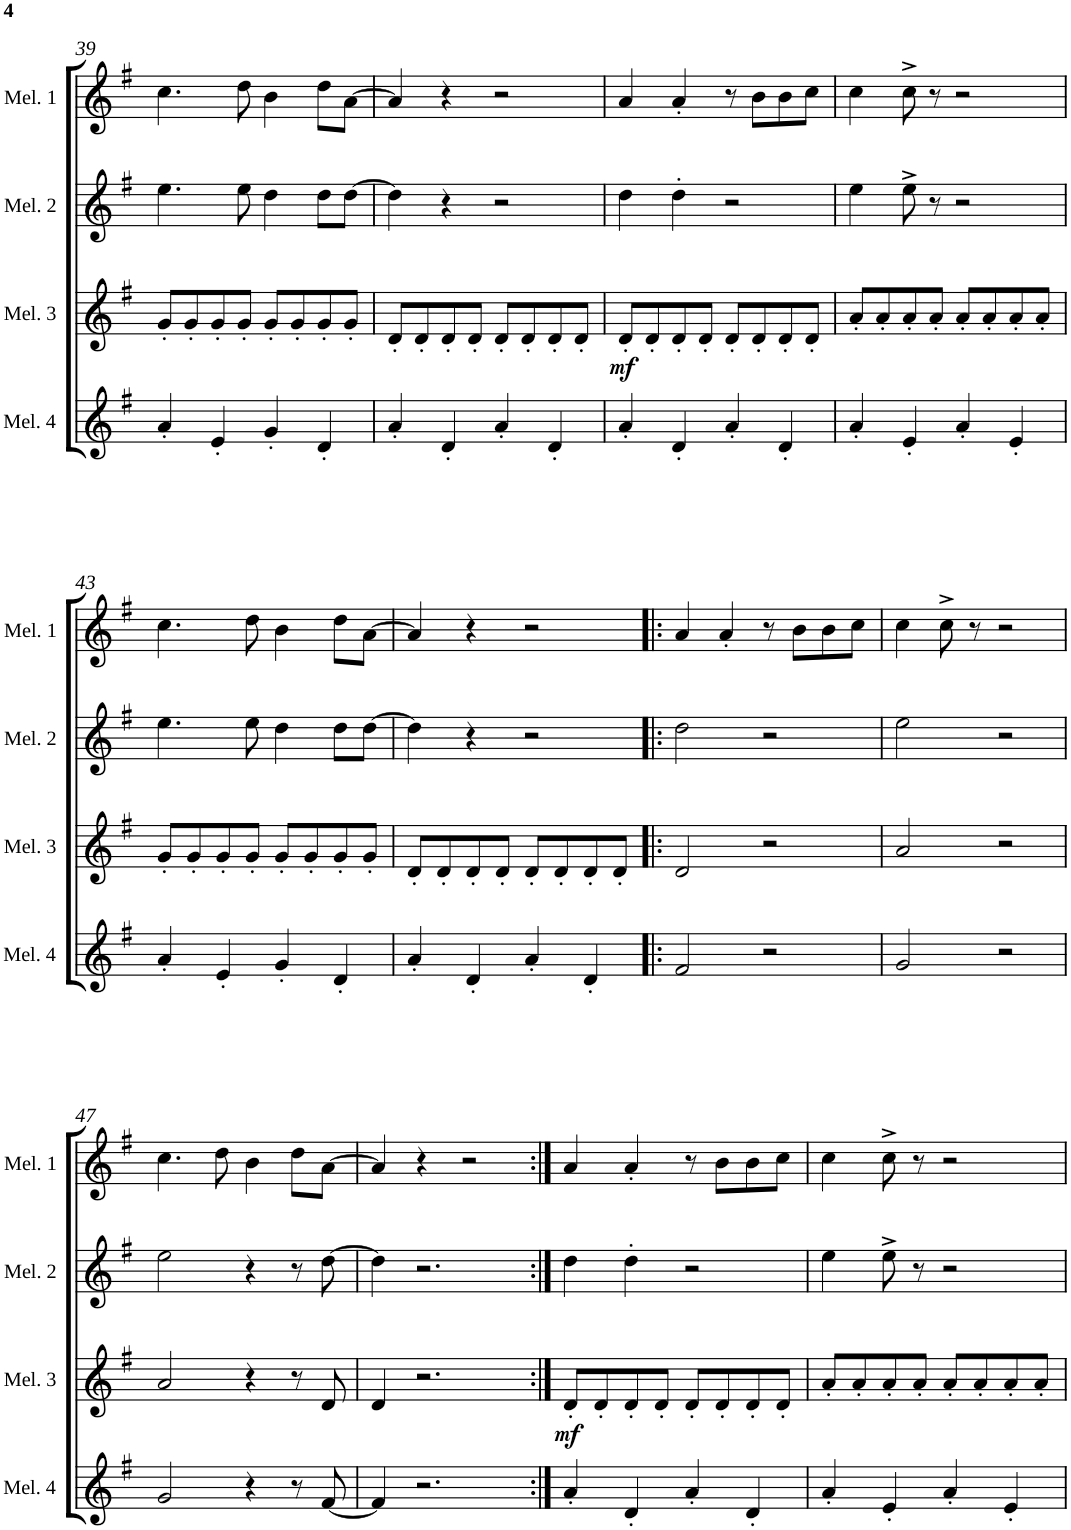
**kern	**kern	**dynam	**kern	**kern
*part4	*part3	*part3	*part2	*part1
*staff4	*staff3	*staff3	*staff2	*staff1
*I"Melodica 4	*I"Melodica 3	*	*I"Melodica 2	*I"Melodica 1
*I'Mel. 4	*I'Mel. 3	*	*I'Mel. 2	*I'Mel. 1
!!LO:PB:g=z
*clefG2	*clefG2	*	*clefG2	*clefG2
*k[f#]	*k[f#]	*	*k[f#]	*k[f#]
*G:	*G:	*	*G:	*G:
*M4/4	*M4/4	*	*M4/4	*M4/4
=39	=39	=39	=39	=39
4a'</	8g'</L	.	4.ee\	4.cc\
.	8g'</	.	.	.
4e'</	8g'</	.	.	.
.	8g'</J	.	8ee\	8dd\
4g'</	8g'</L	.	4dd\	4b\
.	8g'</	.	.	.
4d'</	8g'</	.	8dd\L	8dd\L
.	8g'</J	.	[8dd\J	[8a\J
=40	=40	=40	=40	=40
4a'</	8d'</L	.	4dd\]	4a/]
.	8d'</	.	.	.
4d'</	8d'</	.	4r	4r
.	8d'</J	.	.	.
4a'</	8d'</L	.	2r	2r
.	8d'</	.	.	.
4d'</	8d'</	.	.	.
.	8d'</J	.	.	.
=41	=41	=41	=41	=41
!	!	!LO:DY:b	!	!
4a'</	8d'</L	mf	4dd\	4a/
.	8d'</	.	.	.
4d'</	8d'</	.	4dd'>\	4a'</
.	8d'</J	.	.	.
4a'</	8d'</L	.	2r	8r
.	8d'</	.	.	8b\L
4d'</	8d'</	.	.	8b\
.	8d'</J	.	.	8cc\J
=42	=42	=42	=42	=42
4a'</	8a'</L	.	4ee\	4cc\
.	8a'</	.	.	.
4e'</	8a'</	.	8ee^>\	8cc^>\
.	8a'</J	.	8r	8r
4a'</	8a'</L	.	2r	2r
.	8a'</	.	.	.
4e'</	8a'</	.	.	.
.	8a'</J	.	.	.
!!LO:LB:g=z
=43	=43	=43	=43	=43
4a'</	8g'</L	.	4.ee\	4.cc\
.	8g'</	.	.	.
4e'</	8g'</	.	.	.
.	8g'</J	.	8ee\	8dd\
4g'</	8g'</L	.	4dd\	4b\
.	8g'</	.	.	.
4d'</	8g'</	.	8dd\L	8dd\L
.	8g'</J	.	[8dd\J	[8a\J
=44	=44	=44	=44	=44
4a'</	8d'</L	.	4dd\]	4a/]
.	8d'</	.	.	.
4d'</	8d'</	.	4r	4r
.	8d'</J	.	.	.
4a'</	8d'</L	.	2r	2r
.	8d'</	.	.	.
4d'</	8d'</	.	.	.
.	8d'</J	.	.	.
=45!|:	=45!|:	=45!|:	=45!|:	=45!|:
2f#/	2d/	.	2dd\	4a/
.	.	.	.	4a'</
2r	2r	.	2r	8r
.	.	.	.	8b\L
.	.	.	.	8b\
.	.	.	.	8cc\J
=46	=46	=46	=46	=46
2g/	2a/	.	2ee\	4cc\
.	.	.	.	8cc^>\
.	.	.	.	8r
2r	2r	.	2r	2r
!!LO:LB:g=z
=47	=47	=47	=47	=47
2g/	2a/	.	2ee\	4.cc\
.	.	.	.	8dd\
4r	4r	.	4r	4b\
8r	8r	.	8r	8dd\L
[8f#/	8d/	.	[8dd\	[8a\J
=48	=48	=48	=48	=48
4f#/]	4d/	.	4dd\]	4a/]
2.r	2.r	.	2.r	4r
.	.	.	.	2r
=49:|!	=49:|!	=49:|!	=49:|!	=49:|!
!	!	!LO:DY:b	!	!
4a'</	8d'</L	mf	4dd\	4a/
.	8d'</	.	.	.
4d'</	8d'</	.	4dd'>\	4a'</
.	8d'</J	.	.	.
4a'</	8d'</L	.	2r	8r
.	8d'</	.	.	8b\L
4d'</	8d'</	.	.	8b\
.	8d'</J	.	.	8cc\J
=50	=50	=50	=50	=50
4a'</	8a'</L	.	4ee\	4cc\
.	8a'</	.	.	.
4e'</	8a'</	.	8ee^>\	8cc^>\
.	8a'</J	.	8r	8r
4a'</	8a'</L	.	2r	2r
.	8a'</	.	.	.
4e'</	8a'</	.	.	.
.	8a'</J	.	.	.
=	=	=	=	=
*-	*-	*-	*-	*-
